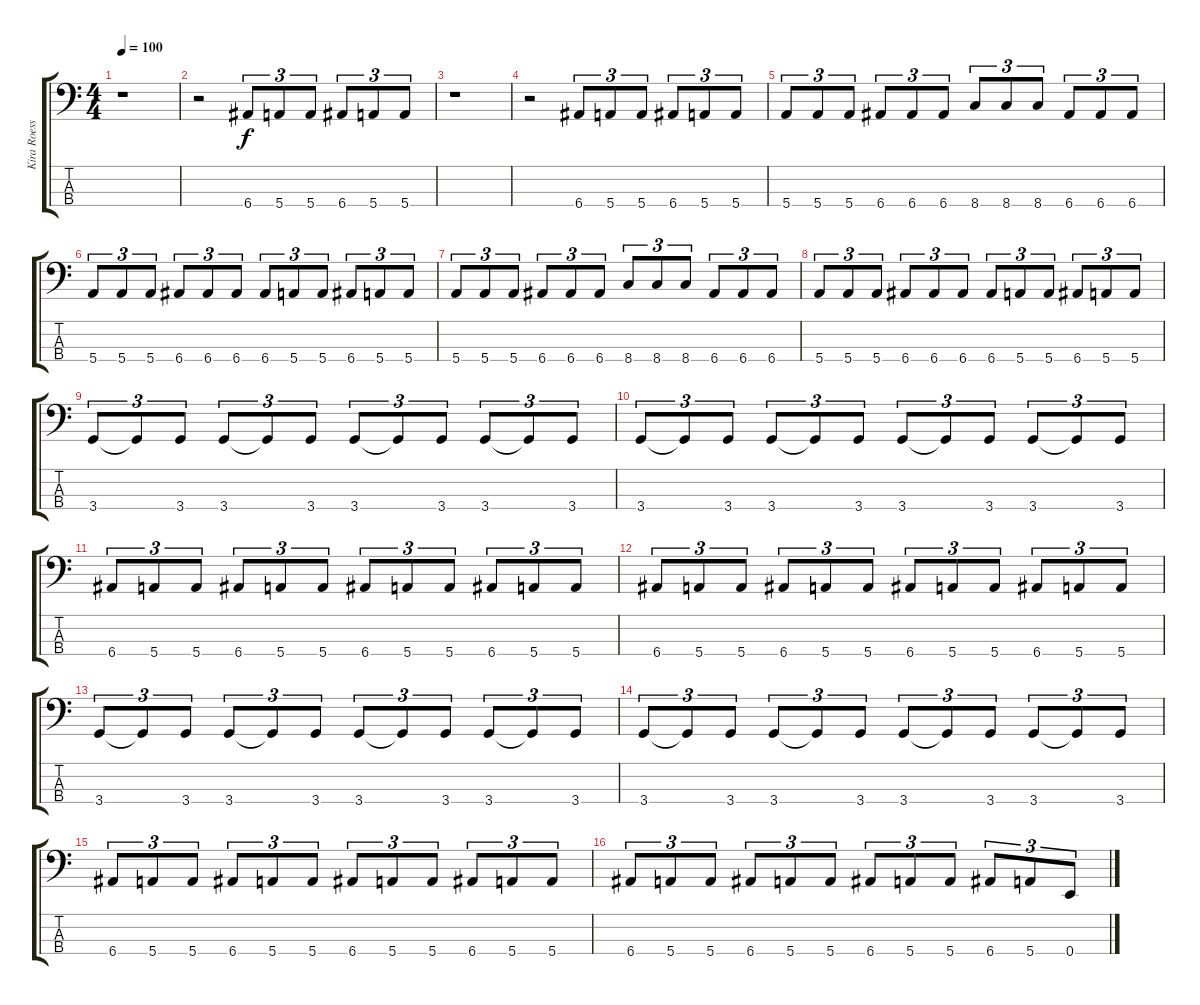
\track ("Kira Roessler - Bass" "Kira Roess") {instrument electricbassfinger}
\staff {score tabs}
\tuning (G2 D2 A1 E1) {hide}
\ts (4 4)
\tempo 100
\clef f4
\ks c
r.1{dy f instrument electricbassfinger} |
r.2 6.4.8{tu (3 2)} 5.4.8{tu (3 2)} 5.4.8{tu (3 2)} 6.4.8{tu (3 2)} 5.4.8{tu (3 2)} 5.4.8{tu (3 2)} |
r.1 |
r.2 6.4.8{tu (3 2)} 5.4.8{tu (3 2)} 5.4.8{tu (3 2)} 6.4.8{tu (3 2)} 5.4.8{tu (3 2)} 5.4.8{tu (3 2)} |
5.4.8{tu (3 2)} 5.4.8{tu (3 2)} 5.4.8{tu (3 2)} 6.4.8{tu (3 2)} 6.4.8{tu (3 2)} 6.4.8{tu (3 2)} 8.4.8{tu (3 2)} 8.4.8{tu (3 2)} 8.4.8{tu (3 2)} 6.4.8{tu (3 2)} 6.4.8{tu (3 2)} 6.4.8{tu (3 2)} |
5.4.8{tu (3 2)} 5.4.8{tu (3 2)} 5.4.8{tu (3 2)} 6.4.8{tu (3 2)} 6.4.8{tu (3 2)} 6.4.8{tu (3 2)} 6.4.8{tu (3 2)} 5.4.8{tu (3 2)} 5.4.8{tu (3 2)} 6.4.8{tu (3 2)} 5.4.8{tu (3 2)} 5.4.8{tu (3 2)} |
5.4.8{tu (3 2)} 5.4.8{tu (3 2)} 5.4.8{tu (3 2)} 6.4.8{tu (3 2)} 6.4.8{tu (3 2)} 6.4.8{tu (3 2)} 8.4.8{tu (3 2)} 8.4.8{tu (3 2)} 8.4.8{tu (3 2)} 6.4.8{tu (3 2)} 6.4.8{tu (3 2)} 6.4.8{tu (3 2)} |
5.4.8{tu (3 2)} 5.4.8{tu (3 2)} 5.4.8{tu (3 2)} 6.4.8{tu (3 2)} 6.4.8{tu (3 2)} 6.4.8{tu (3 2)} 6.4.8{tu (3 2)} 5.4.8{tu (3 2)} 5.4.8{tu (3 2)} 6.4.8{tu (3 2)} 5.4.8{tu (3 2)} 5.4.8{tu (3 2)} |
3.4.8{tu (3 2)} 3.4{t}.8{tu (3 2)} 3.4.8{tu (3 2)} 3.4.8{tu (3 2)} 3.4{t}.8{tu (3 2)} 3.4.8{tu (3 2)} 3.4.8{tu (3 2)} 3.4{t}.8{tu (3 2)} 3.4.8{tu (3 2)} 3.4.8{tu (3 2)} 3.4{t}.8{tu (3 2)} 3.4.8{tu (3 2)} |
3.4.8{tu (3 2)} 3.4{t}.8{tu (3 2)} 3.4.8{tu (3 2)} 3.4.8{tu (3 2)} 3.4{t}.8{tu (3 2)} 3.4.8{tu (3 2)} 3.4.8{tu (3 2)} 3.4{t}.8{tu (3 2)} 3.4.8{tu (3 2)} 3.4.8{tu (3 2)} 3.4{t}.8{tu (3 2)} 3.4.8{tu (3 2)} |
6.4.8{tu (3 2)} 5.4.8{tu (3 2)} 5.4.8{tu (3 2)} 6.4.8{tu (3 2)} 5.4.8{tu (3 2)} 5.4.8{tu (3 2)} 6.4.8{tu (3 2)} 5.4.8{tu (3 2)} 5.4.8{tu (3 2)} 6.4.8{tu (3 2)} 5.4.8{tu (3 2)} 5.4.8{tu (3 2)} |
6.4.8{tu (3 2)} 5.4.8{tu (3 2)} 5.4.8{tu (3 2)} 6.4.8{tu (3 2)} 5.4.8{tu (3 2)} 5.4.8{tu (3 2)} 6.4.8{tu (3 2)} 5.4.8{tu (3 2)} 5.4.8{tu (3 2)} 6.4.8{tu (3 2)} 5.4.8{tu (3 2)} 5.4.8{tu (3 2)} |
3.4.8{tu (3 2)} 3.4{t}.8{tu (3 2)} 3.4.8{tu (3 2)} 3.4.8{tu (3 2)} 3.4{t}.8{tu (3 2)} 3.4.8{tu (3 2)} 3.4.8{tu (3 2)} 3.4{t}.8{tu (3 2)} 3.4.8{tu (3 2)} 3.4.8{tu (3 2)} 3.4{t}.8{tu (3 2)} 3.4.8{tu (3 2)} |
3.4.8{tu (3 2)} 3.4{t}.8{tu (3 2)} 3.4.8{tu (3 2)} 3.4.8{tu (3 2)} 3.4{t}.8{tu (3 2)} 3.4.8{tu (3 2)} 3.4.8{tu (3 2)} 3.4{t}.8{tu (3 2)} 3.4.8{tu (3 2)} 3.4.8{tu (3 2)} 3.4{t}.8{tu (3 2)} 3.4.8{tu (3 2)} |
6.4.8{tu (3 2)} 5.4.8{tu (3 2)} 5.4.8{tu (3 2)} 6.4.8{tu (3 2)} 5.4.8{tu (3 2)} 5.4.8{tu (3 2)} 6.4.8{tu (3 2)} 5.4.8{tu (3 2)} 5.4.8{tu (3 2)} 6.4.8{tu (3 2)} 5.4.8{tu (3 2)} 5.4.8{tu (3 2)} |
6.4.8{tu (3 2)} 5.4.8{tu (3 2)} 5.4.8{tu (3 2)} 6.4.8{tu (3 2)} 5.4.8{tu (3 2)} 5.4.8{tu (3 2)} 6.4.8{tu (3 2)} 5.4.8{tu (3 2)} 5.4.8{tu (3 2)} 6.4.8{tu (3 2)} 5.4.8{tu (3 2)} 0.4.8{tu (3 2)}
